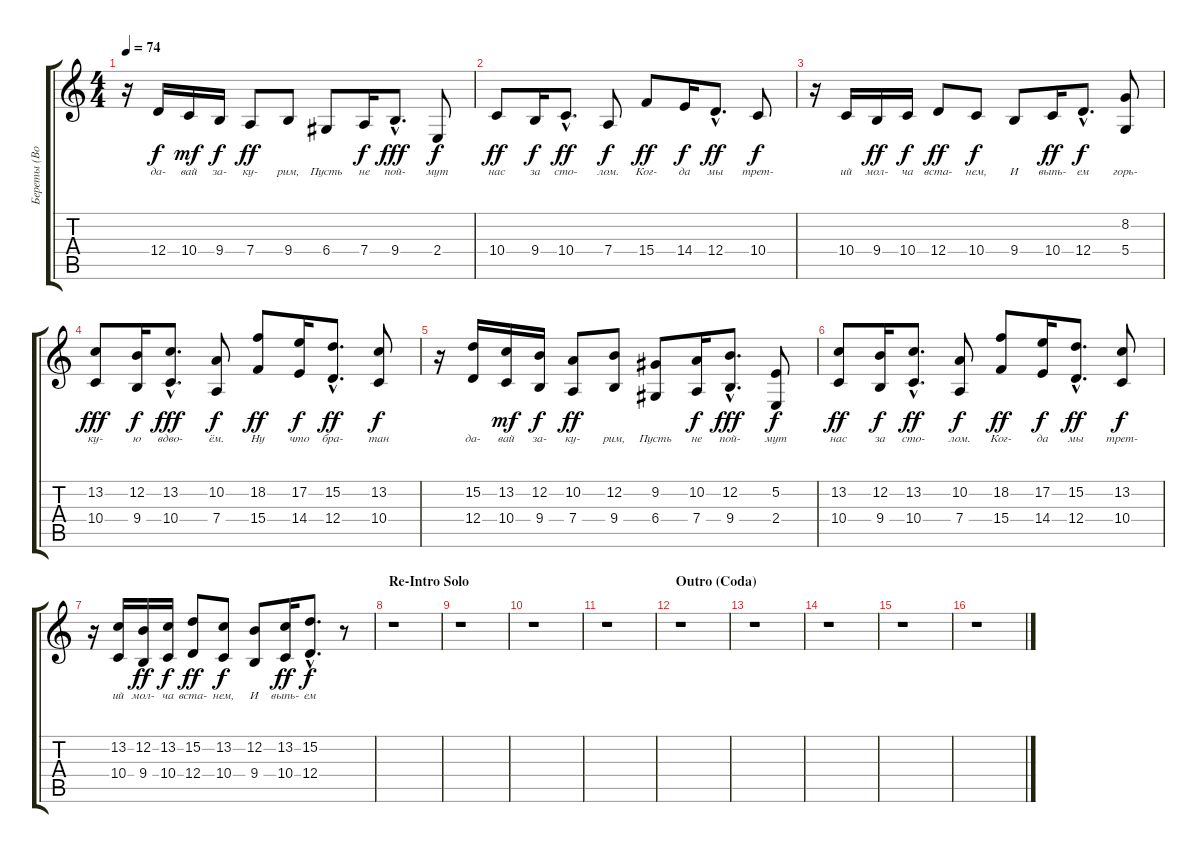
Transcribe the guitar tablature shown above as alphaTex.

\track ("Береты (Вокал)" "Береты (Во") {instrument synthbrass1}
\staff {score tabs}
\tuning (E4 B3 G3 D3 A2 E2) {hide}
\ts (4 4)
\tempo 74
\clef g2
\ks c
r.16{dy f} 12.4.16{lyrics (0 "да-") lyrics (1 "") lyrics (2 "") lyrics (3 "") lyrics (4 "")} 10.4.16{lyrics (0 "вай") lyrics (1 "") lyrics (2 "") lyrics (3 "") lyrics (4 "") dy mf} 9.4.16{lyrics (0 "за-") lyrics (1 "") lyrics (2 "") lyrics (3 "") lyrics (4 "") dy f} 7.4.8{lyrics (0 "ку-") lyrics (1 "") lyrics (2 "") lyrics (3 "") lyrics (4 "") dy ff} 9.4.8{lyrics (0 "рим,") lyrics (1 "") lyrics (2 "") lyrics (3 "") lyrics (4 "")} 6.4.8{lyrics (0 "Пусть") lyrics (1 "") lyrics (2 "") lyrics (3 "") lyrics (4 "")} 7.4.16{lyrics (0 "не") lyrics (1 "") lyrics (2 "") lyrics (3 "") lyrics (4 "") dy f} 9.4{hac}.8{d lyrics (0 "пой-") lyrics (1 "") lyrics (2 "") lyrics (3 "") lyrics (4 "") dy fff} 2.4.8{lyrics (0 "мут") lyrics (1 "") lyrics (2 "") lyrics (3 "") lyrics (4 "") dy f} |
10.4.8{lyrics (0 "нас") lyrics (1 "") lyrics (2 "") lyrics (3 "") lyrics (4 "") dy ff} 9.4.16{lyrics (0 "за") lyrics (1 "") lyrics (2 "") lyrics (3 "") lyrics (4 "") dy f} 10.4{hac}.8{d lyrics (0 "сто-") lyrics (1 "") lyrics (2 "") lyrics (3 "") lyrics (4 "") dy ff} 7.4.8{lyrics (0 "лом.") lyrics (1 "") lyrics (2 "") lyrics (3 "") lyrics (4 "") dy f} 15.4.8{lyrics (0 "Ког-") lyrics (1 "") lyrics (2 "") lyrics (3 "") lyrics (4 "") dy ff} 14.4.16{lyrics (0 "да") lyrics (1 "") lyrics (2 "") lyrics (3 "") lyrics (4 "") dy f} 12.4{hac}.8{d lyrics (0 "мы") lyrics (1 "") lyrics (2 "") lyrics (3 "") lyrics (4 "") dy ff} 10.4.8{lyrics (0 "трет-") lyrics (1 "") lyrics (2 "") lyrics (3 "") lyrics (4 "") dy f} |
r.16 10.4.16{lyrics (0 "ий") lyrics (1 "") lyrics (2 "") lyrics (3 "") lyrics (4 "") volume 16} 9.4.16{lyrics (0 "мол-") lyrics (1 "") lyrics (2 "") lyrics (3 "") lyrics (4 "") dy ff} 10.4.16{lyrics (0 "ча") lyrics (1 "") lyrics (2 "") lyrics (3 "") lyrics (4 "") dy f} 12.4.8{lyrics (0 "вста-") lyrics (1 "") lyrics (2 "") lyrics (3 "") lyrics (4 "") dy ff} 10.4.8{lyrics (0 "нем,") lyrics (1 "") lyrics (2 "") lyrics (3 "") lyrics (4 "") dy f} 9.4.8{lyrics (0 "И") lyrics (1 "") lyrics (2 "") lyrics (3 "") lyrics (4 "")} 10.4.16{lyrics (0 "выпь-") lyrics (1 "") lyrics (2 "") lyrics (3 "") lyrics (4 "") dy ff} 12.4{hac}.8{d lyrics (0 "ем") lyrics (1 "") lyrics (2 "") lyrics (3 "") lyrics (4 "") dy f} (8.2 5.4).8{lyrics (0 "горь-") lyrics (1 "") lyrics (2 "") lyrics (3 "") lyrics (4 "")} |
(13.2 10.4).8{lyrics (0 "ку-") lyrics (1 "") lyrics (2 "") lyrics (3 "") lyrics (4 "") dy fff} (12.2 9.4).16{lyrics (0 "ю") lyrics (1 "") lyrics (2 "") lyrics (3 "") lyrics (4 "") dy f} (13.2{hac} 10.4{hac}).8{d lyrics (0 "вдво-") lyrics (1 "") lyrics (2 "") lyrics (3 "") lyrics (4 "") dy fff} (10.2 7.4).8{lyrics (0 "ём.") lyrics (1 "") lyrics (2 "") lyrics (3 "") lyrics (4 "") dy f} (18.2 15.4).8{lyrics (0 "Ну") lyrics (1 "") lyrics (2 "") lyrics (3 "") lyrics (4 "") dy ff} (17.2 14.4).16{lyrics (0 "что") lyrics (1 "") lyrics (2 "") lyrics (3 "") lyrics (4 "") dy f} (15.2{hac} 12.4{hac}).8{d lyrics (0 "бра-") lyrics (1 "") lyrics (2 "") lyrics (3 "") lyrics (4 "") dy ff} (13.2 10.4).8{lyrics (0 "тан") lyrics (1 "") lyrics (2 "") lyrics (3 "") lyrics (4 "") dy f} |
r.16 (15.2 12.4).16{lyrics (0 "да-") lyrics (1 "") lyrics (2 "") lyrics (3 "") lyrics (4 "")} (13.2 10.4).16{lyrics (0 "вай") lyrics (1 "") lyrics (2 "") lyrics (3 "") lyrics (4 "") dy mf} (12.2 9.4).16{lyrics (0 "за-") lyrics (1 "") lyrics (2 "") lyrics (3 "") lyrics (4 "") dy f} (10.2 7.4).8{lyrics (0 "ку-") lyrics (1 "") lyrics (2 "") lyrics (3 "") lyrics (4 "") dy ff} (12.2 9.4).8{lyrics (0 "рим,") lyrics (1 "") lyrics (2 "") lyrics (3 "") lyrics (4 "")} (9.2 6.4).8{lyrics (0 "Пусть") lyrics (1 "") lyrics (2 "") lyrics (3 "") lyrics (4 "")} (10.2 7.4).16{lyrics (0 "не") lyrics (1 "") lyrics (2 "") lyrics (3 "") lyrics (4 "") dy f} (12.2{hac} 9.4{hac}).8{d lyrics (0 "пой-") lyrics (1 "") lyrics (2 "") lyrics (3 "") lyrics (4 "") dy fff} (5.2 2.4).8{lyrics (0 "мут") lyrics (1 "") lyrics (2 "") lyrics (3 "") lyrics (4 "") dy f} |
(13.2 10.4).8{lyrics (0 "нас") lyrics (1 "") lyrics (2 "") lyrics (3 "") lyrics (4 "") dy ff} (12.2 9.4).16{lyrics (0 "за") lyrics (1 "") lyrics (2 "") lyrics (3 "") lyrics (4 "") dy f} (13.2{hac} 10.4{hac}).8{d lyrics (0 "сто-") lyrics (1 "") lyrics (2 "") lyrics (3 "") lyrics (4 "") dy ff} (10.2 7.4).8{lyrics (0 "лом.") lyrics (1 "") lyrics (2 "") lyrics (3 "") lyrics (4 "") dy f} (18.2 15.4).8{lyrics (0 "Ког-") lyrics (1 "") lyrics (2 "") lyrics (3 "") lyrics (4 "") dy ff} (17.2 14.4).16{lyrics (0 "да") lyrics (1 "") lyrics (2 "") lyrics (3 "") lyrics (4 "") dy f} (15.2{hac} 12.4{hac}).8{d lyrics (0 "мы") lyrics (1 "") lyrics (2 "") lyrics (3 "") lyrics (4 "") dy ff} (13.2 10.4).8{lyrics (0 "трет-") lyrics (1 "") lyrics (2 "") lyrics (3 "") lyrics (4 "") dy f} |
r.16 (13.2 10.4).16{lyrics (0 "ий") lyrics (1 "") lyrics (2 "") lyrics (3 "") lyrics (4 "")} (12.2 9.4).16{lyrics (0 "мол-") lyrics (1 "") lyrics (2 "") lyrics (3 "") lyrics (4 "") dy ff} (13.2 10.4).16{lyrics (0 "ча") lyrics (1 "") lyrics (2 "") lyrics (3 "") lyrics (4 "") dy f} (15.2 12.4).8{lyrics (0 "вста-") lyrics (1 "") lyrics (2 "") lyrics (3 "") lyrics (4 "") dy ff} (13.2 10.4).8{lyrics (0 "нем,") lyrics (1 "") lyrics (2 "") lyrics (3 "") lyrics (4 "") dy f} (12.2 9.4).8{lyrics (0 "И") lyrics (1 "") lyrics (2 "") lyrics (3 "") lyrics (4 "")} (13.2 10.4).16{lyrics (0 "выпь-") lyrics (1 "") lyrics (2 "") lyrics (3 "") lyrics (4 "") dy ff} (15.2{hac} 12.4{hac}).8{d lyrics (0 "ем") lyrics (1 "") lyrics (2 "") lyrics (3 "") lyrics (4 "") dy f} r.8 |
\section ("" "Re-Intro Solo")
r.1 |
r.1 |
r.1 |
r.1 |
\section ("" "Outro (Coda)")
r.1 |
r.1 |
r.1 |
r.1 |
r.1
